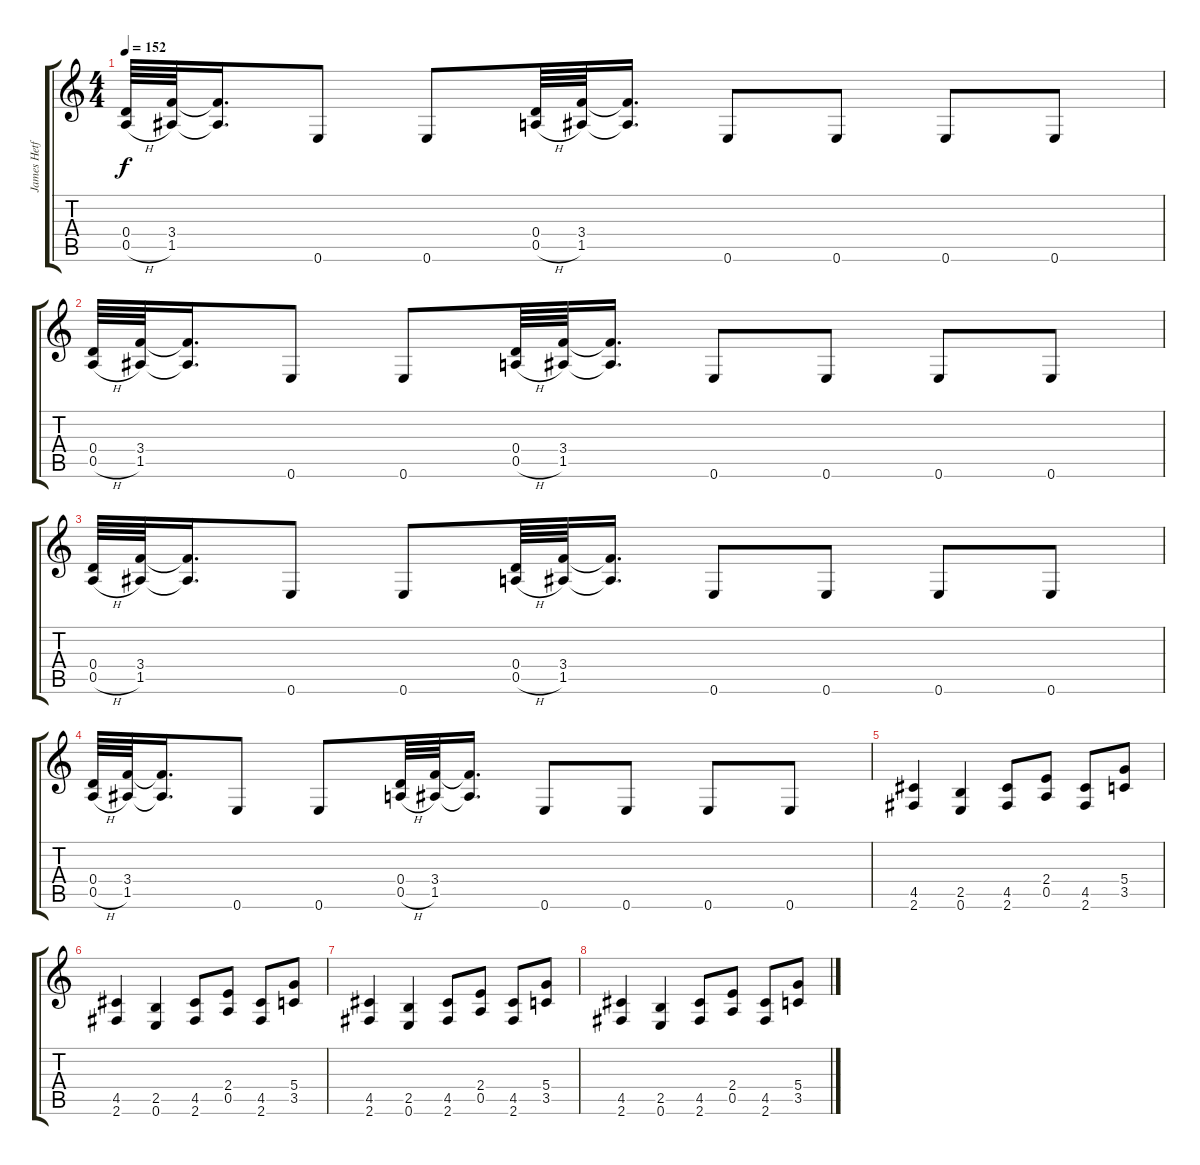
\track ("James Hetfield" "James Hetf") {instrument distortionguitar}
\staff {score tabs}
\tuning (E4 B3 G3 D3 A2 E2) {hide}
\ts (4 4)
\tempo 152
\clef g2
\ks c
(0.4 0.5{h}).64{dy f} (3.4 1.5).64 (3.4{t} 1.5{t}).16{d} 0.6.8 0.6.8 (0.4 0.5{h}).64 (3.4 1.5).64 (3.4{t} 1.5{t}).16{d} 0.6.8 0.6.8 0.6.8 0.6.8 |
(0.4 0.5{h}).64 (3.4 1.5).64 (3.4{t} 1.5{t}).16{d} 0.6.8 0.6.8 (0.4 0.5{h}).64 (3.4 1.5).64 (3.4{t} 1.5{t}).16{d} 0.6.8 0.6.8 0.6.8 0.6.8 |
(0.4 0.5{h}).64 (3.4 1.5).64 (3.4{t} 1.5{t}).16{d} 0.6.8 0.6.8 (0.4 0.5{h}).64 (3.4 1.5).64 (3.4{t} 1.5{t}).16{d} 0.6.8 0.6.8 0.6.8 0.6.8 |
(0.4 0.5{h}).64 (3.4 1.5).64 (3.4{t} 1.5{t}).16{d} 0.6.8 0.6.8 (0.4 0.5{h}).64 (3.4 1.5).64 (3.4{t} 1.5{t}).16{d} 0.6.8 0.6.8 0.6.8 0.6.8 |
(4.5 2.6).4 (2.5 0.6).4 (4.5 2.6).8 (2.4 0.5).8 (4.5 2.6).8 (5.4 3.5).8 |
(4.5 2.6).4 (2.5 0.6).4 (4.5 2.6).8 (2.4 0.5).8 (4.5 2.6).8 (5.4 3.5).8 |
(4.5 2.6).4 (2.5 0.6).4 (4.5 2.6).8 (2.4 0.5).8 (4.5 2.6).8 (5.4 3.5).8 |
(4.5 2.6).4 (2.5 0.6).4 (4.5 2.6).8 (2.4 0.5).8 (4.5 2.6).8 (5.4 3.5).8
